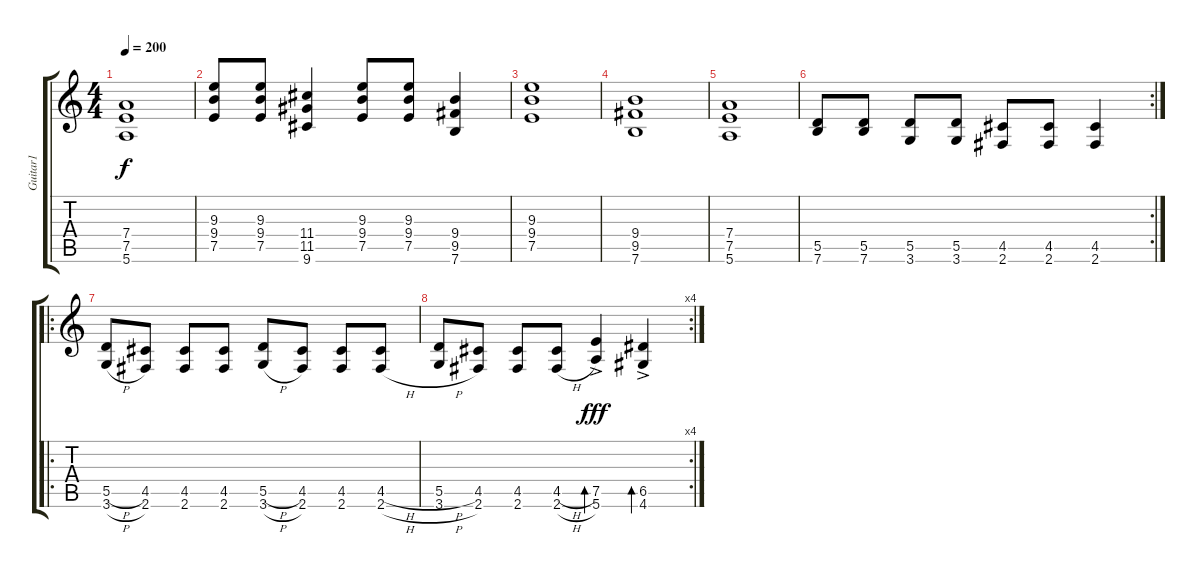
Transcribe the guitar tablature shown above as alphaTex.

\track ("Guitar1" "Guitar1") {instrument distortionguitar}
\staff {score tabs}
\tuning (E4 B3 G3 D3 A2 E2) {hide}
\ts (4 4)
\tempo 200
\clef g2
\ks c
(7.4 7.5 5.6).1{dy f} |
(9.3 9.4 7.5).8 (9.3 9.4 7.5).8 (11.4 11.5 9.6).4 (9.3 9.4 7.5).8 (9.3 9.4 7.5).8 (9.4 9.5 7.6).4 |
(9.3 9.4 7.5).1 |
(9.4 9.5 7.6).1 |
(7.4 7.5 5.6).1 |
\rc 2
(5.5 7.6).8 (5.5 7.6).8 (5.5 3.6).8 (5.5 3.6).8 (4.5 2.6).8 (4.5 2.6).8 (4.5 2.6).4 |
\ro
(5.5{h} 3.6{h}).8 (4.5 2.6).8 (4.5 2.6).8 (4.5 2.6).8 (5.5{h} 3.6{h}).8 (4.5 2.6).8 (4.5 2.6).8 (4.5{h} 2.6{h}).8 |
\rc 4
(5.5{h} 3.6{h}).8 (4.5 2.6).8 (4.5 2.6).8 (4.5{h} 2.6{h}).8 (7.5{ac} 5.6{ac}).4{bd 60 dy fff} (6.5{ac} 4.6{ac}).4{bd 60}
